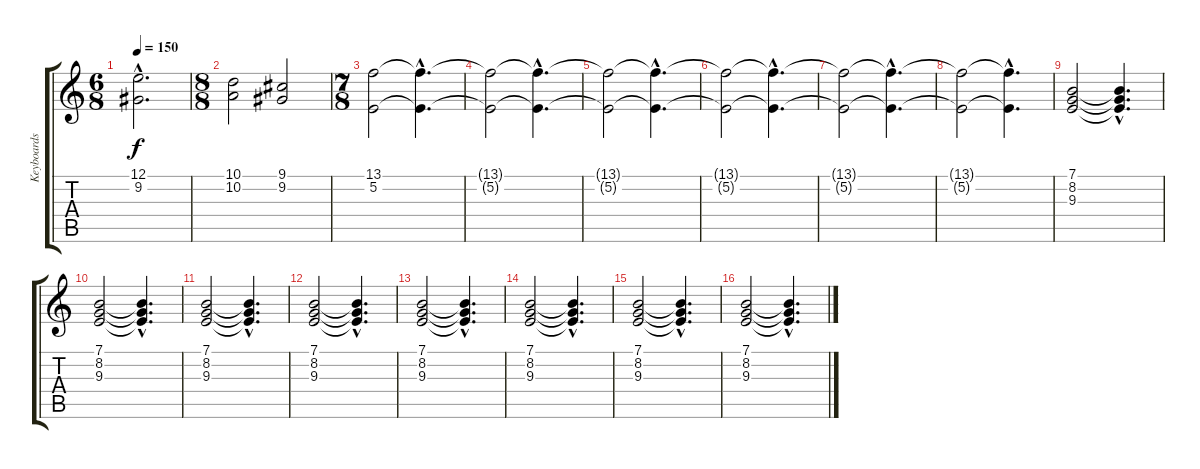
\track ("Keyboards" "Keyboards") {instrument stringensemble1}
\staff {score tabs}
\tuning (E4 B3 G3 D3 A2 E2) {hide}
\ts (6 8)
\tempo 150
\clef g2
\ks c
(12.1{hac} 9.2{hac t}).2{d dy f} |
\ts (8 8)
(10.1 10.2).2 (9.1 9.2).2 |
\ts (7 8)
(13.1 5.2).2 (13.1{hac t} 5.2{hac t}).4{d} |
(13.1{t} 5.2{t}).2 (13.1{hac t} 5.2{hac t}).4{d} |
(13.1{t} 5.2{t}).2 (13.1{hac t} 5.2{hac t}).4{d} |
(13.1{t} 5.2{t}).2 (13.1{hac t} 5.2{hac t}).4{d} |
(13.1{t} 5.2{t}).2 (13.1{hac t} 5.2{hac t}).4{d} |
(13.1{t} 5.2{t}).2 (13.1{hac t} 5.2{hac t}).4{d} |
(7.1 8.2 9.3).2 (7.1{hac t} 8.2{hac t} 9.3{hac t}).4{d} |
(7.1 8.2 9.3).2 (7.1{hac t} 8.2{hac t} 9.3{hac t}).4{d} |
(7.1 8.2 9.3).2 (7.1{hac t} 8.2{hac t} 9.3{hac t}).4{d} |
(7.1 8.2 9.3).2 (7.1{hac t} 8.2{hac t} 9.3{hac t}).4{d} |
(7.1 8.2 9.3).2 (7.1{hac t} 8.2{hac t} 9.3{hac t}).4{d} |
(7.1 8.2 9.3).2 (7.1{hac t} 8.2{hac t} 9.3{hac t}).4{d} |
(7.1 8.2 9.3).2 (7.1{hac t} 8.2{hac t} 9.3{hac t}).4{d} |
(7.1 8.2 9.3).2 (7.1{hac t} 8.2{hac t} 9.3{hac t}).4{d}
